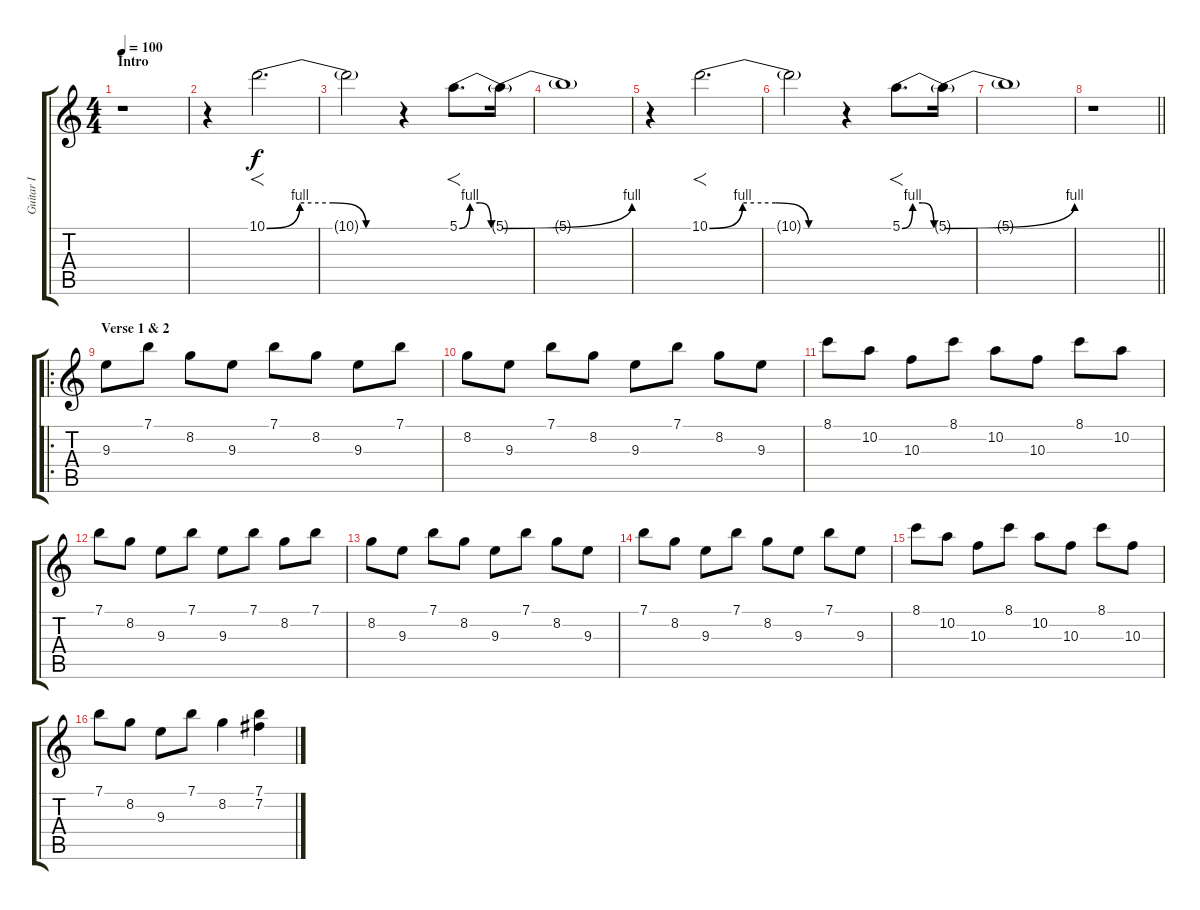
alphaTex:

\track ("Guitar I" "Guitar I") {instrument overdrivenguitar}
\staff {score tabs}
\tuning (E4 B3 G3 D3 A2 E2) {hide}
\ts (4 4)
\section ("" "Intro")
\tempo 100
\clef g2
\ks c
r.1{dy f instrument overdrivenguitar} |
r.4 10.1{be (custom 0 0 15 4 30 4 45 0 60 0)}.2{f d} |
10.1{t}.2{volume 0} r.4{volume 9} 5.1{be (custom 0 0 15 4 29 4 45 0 60 0)}.8{f d} 5.1{be (bend 0 0 60 4) t}.16 |
5.1{t}.1{volume 0} |
r.4{volume 9} 10.1{be (custom 0 0 15 4 30 4 45 0 60 0)}.2{f d} |
10.1{t}.2{volume 0} r.4{volume 9} 5.1{be (custom 0 0 15 4 29 4 45 0 60 0)}.8{f d} 5.1{be (bend 0 0 60 4) t}.16 |
5.1{t}.1{volume 0} |
\barLineRight lightlight
r.1{volume 9} |
\ro
\section ("" "Verse 1 & 2")
9.3.8{instrument electricguitarjazz} 7.1.8 8.2.8 9.3.8 7.1.8 8.2.8 9.3.8 7.1.8 |
8.2.8 9.3.8 7.1.8 8.2.8 9.3.8 7.1.8 8.2.8 9.3.8 |
8.1.8 10.2.8 10.3.8 8.1.8 10.2.8 10.3.8 8.1.8 10.2.8 |
7.1.8 8.2.8 9.3.8 7.1.8 9.3.8 7.1.8 8.2.8 7.1.8 |
8.2.8 9.3.8 7.1.8 8.2.8 9.3.8 7.1.8 8.2.8 9.3.8 |
7.1.8 8.2.8 9.3.8 7.1.8 8.2.8 9.3.8 7.1.8 9.3.8 |
8.1.8 10.2.8 10.3.8 8.1.8 10.2.8 10.3.8 8.1.8 10.3.8 |
7.1.8 8.2.8 9.3.8 7.1.8 8.2.4 (7.1 7.2).4
